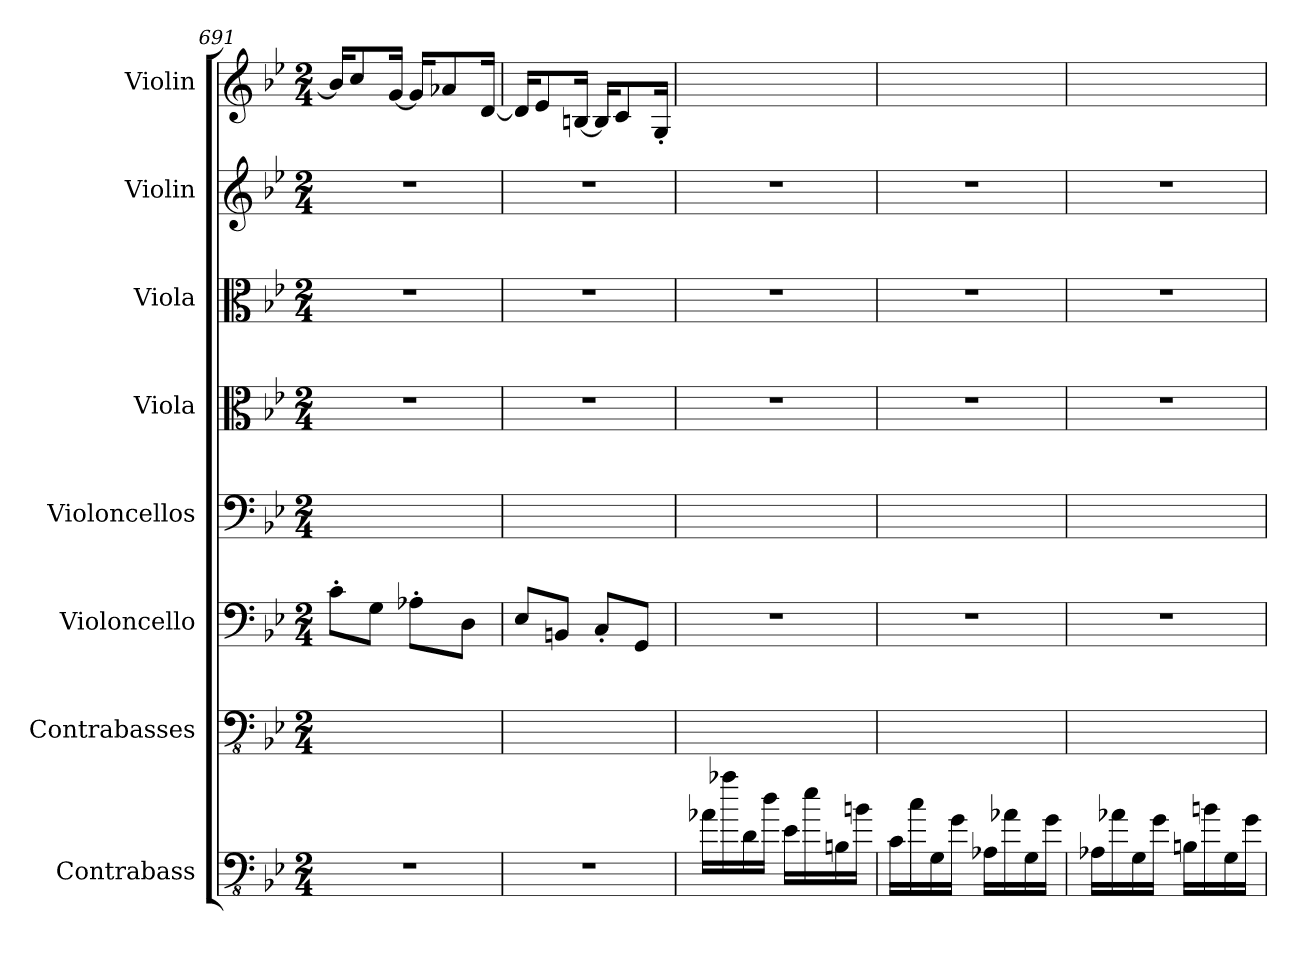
**kern	**kern	**kern	**kern	**kern	**kern	**kern	**kern
*part8	*part7	*part6	*part5	*part4	*part3	*part2	*part1
*staff8	*staff7	*staff6	*staff5	*staff4	*staff3	*staff2	*staff1
*I"Contrabass	*I"Contrabasses	*I"Violoncello	*I"Violoncellos	*I"Viola	*I"Viola	*I"Violin	*I"Violin
*I'Cb.	*I'Cbs.	*I'Vc.	*I'Vcs.	*I'Vla.	*I'Vla.	*I'Vln.	*I'Vln.
!!LO:PB:g=z
*clefFv4	*clefFv4	*clefF4	*clefF4	*clefC3	*clefC3	*clefG2	*clefG2
*ITrd7c12	*	*	*	*	*	*	*
*k[b-e-]	*k[b-e-]	*k[b-e-]	*k[b-e-]	*k[b-e-]	*k[b-e-]	*k[b-e-]	*k[b-e-]
*M2/4	*M2/4	*M2/4	*M2/4	*M2/4	*M2/4	*M2/4	*M2/4
=691	=691	=691	=691	=691	=691	=691	=691
2r	2ryy	8c'\L	2ryy	2r	2r	2r	16b/KL]
.	.	.	.	.	.	.	8cc/
.	.	8G\J	.	.	.	.	.
.	.	.	.	.	.	.	[16g/Jk
.	.	8A-X'\L	.	.	.	.	16g/KL]
.	.	.	.	.	.	.	8a-X/
.	.	8D\J	.	.	.	.	.
.	.	.	.	.	.	.	[16d/Jk
=692	=692	=692	=692	=692	=692	=692	=692
2r	2ryy	8E-/L	2ryy	2r	2r	2r	16d/KL]
.	.	.	.	.	.	.	8e-/
.	.	8BBn/J	.	.	.	.	.
.	.	.	.	.	.	.	[16Bn/Jk
.	.	8C'/L	.	.	.	.	16B/KL]
.	.	.	.	.	.	.	8c/
.	.	8GG/J	.	.	.	.	.
.	.	.	.	.	.	.	16G'/Jk
=693	=693	=693	=693	=693	=693	=693	=693
16AA-X\LL	2ryy	2r	2ryy	2r	2r	2r	2ryy
16A-X\	.	.	.	.	.	.	.
16DD\	.	.	.	.	.	.	.
16D\JJ	.	.	.	.	.	.	.
16EE-\LL	.	.	.	.	.	.	.
16E-\	.	.	.	.	.	.	.
16BBBn\	.	.	.	.	.	.	.
16BBn\JJ	.	.	.	.	.	.	.
=694	=694	=694	=694	=694	=694	=694	=694
16CC\LL	2ryy	2r	2ryy	2r	2r	2r	2ryy
16C\	.	.	.	.	.	.	.
16GGG\	.	.	.	.	.	.	.
16GG\JJ	.	.	.	.	.	.	.
16AAA-X\LL	.	.	.	.	.	.	.
16AA-X\	.	.	.	.	.	.	.
16GGG\	.	.	.	.	.	.	.
16GG\JJ	.	.	.	.	.	.	.
!!LO:PB:g=z
=695	=695	=695	=695	=695	=695	=695	=695
16AAA-X\LL	2ryy	2r	2ryy	2r	2r	2r	2ryy
16AA-X\	.	.	.	.	.	.	.
16GGG\	.	.	.	.	.	.	.
16GG\JJ	.	.	.	.	.	.	.
16BBBn\LL	.	.	.	.	.	.	.
16BBn\	.	.	.	.	.	.	.
16GGG\	.	.	.	.	.	.	.
16GG\JJ	.	.	.	.	.	.	.
=	=	=	=	=	=	=	=
*-	*-	*-	*-	*-	*-	*-	*-
